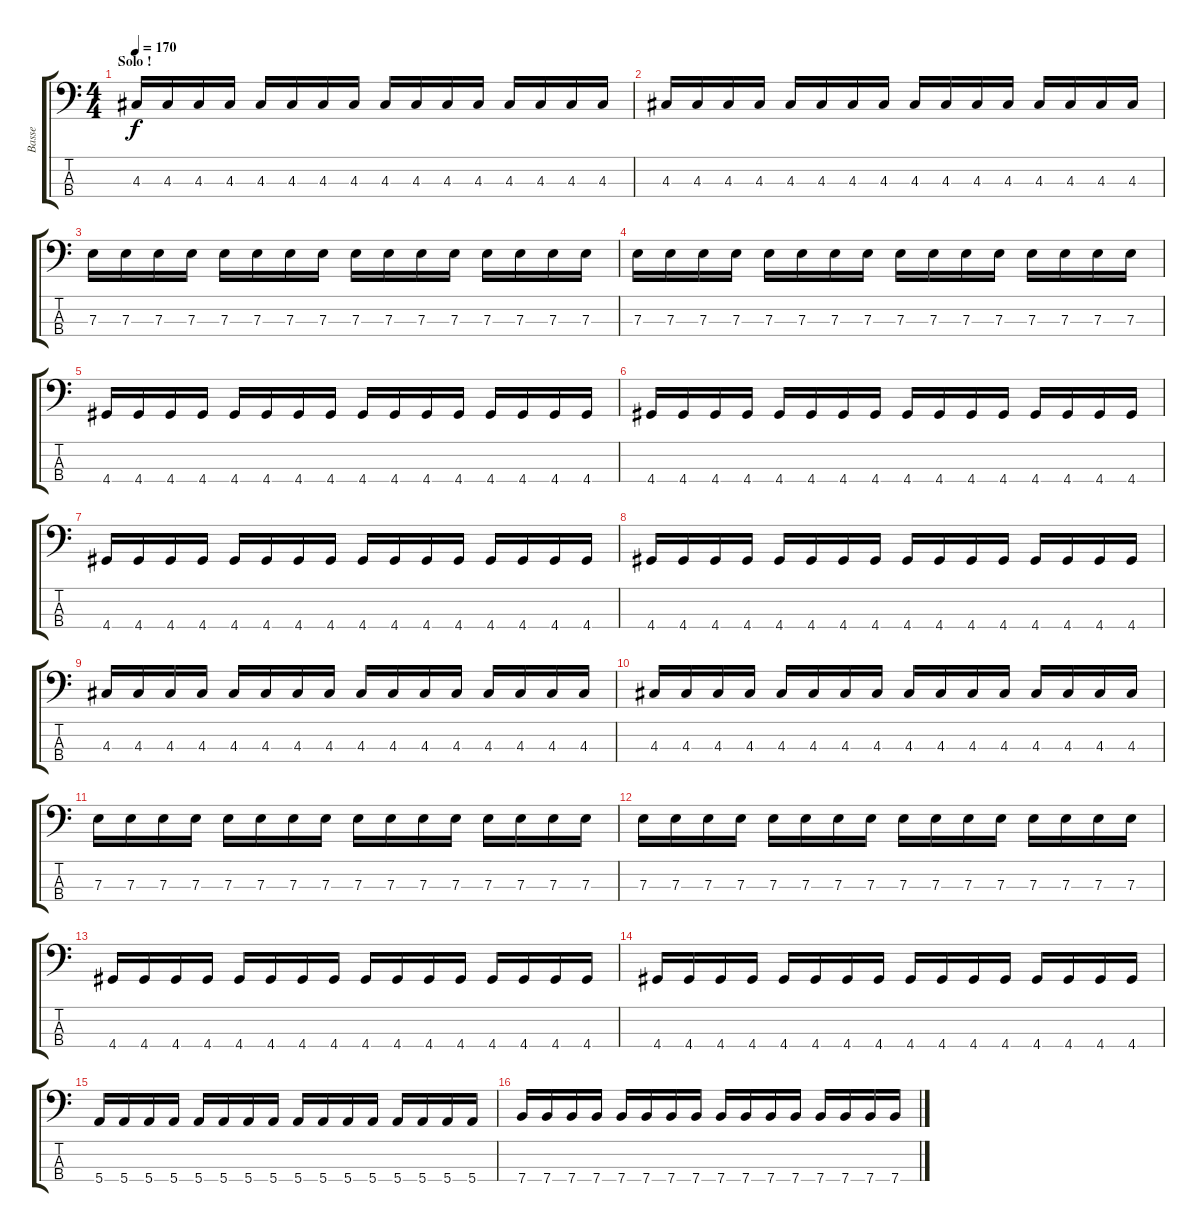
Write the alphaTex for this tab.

\track ("Basse" "Basse") {instrument electricbassfinger}
\staff {score tabs}
\tuning (G2 D2 A1 E1) {hide}
\ts (4 4)
\section ("" "Solo !")
\tempo 170
\clef f4
\ks c
4.3.16{dy f} 4.3.16 4.3.16 4.3.16 4.3.16 4.3.16 4.3.16 4.3.16 4.3.16 4.3.16 4.3.16 4.3.16 4.3.16 4.3.16 4.3.16 4.3.16 |
4.3.16 4.3.16 4.3.16 4.3.16 4.3.16 4.3.16 4.3.16 4.3.16 4.3.16 4.3.16 4.3.16 4.3.16 4.3.16 4.3.16 4.3.16 4.3.16 |
7.3.16 7.3.16 7.3.16 7.3.16 7.3.16 7.3.16 7.3.16 7.3.16 7.3.16 7.3.16 7.3.16 7.3.16 7.3.16 7.3.16 7.3.16 7.3.16 |
7.3.16 7.3.16 7.3.16 7.3.16 7.3.16 7.3.16 7.3.16 7.3.16 7.3.16 7.3.16 7.3.16 7.3.16 7.3.16 7.3.16 7.3.16 7.3.16 |
4.4.16 4.4.16 4.4.16 4.4.16 4.4.16 4.4.16 4.4.16 4.4.16 4.4.16 4.4.16 4.4.16 4.4.16 4.4.16 4.4.16 4.4.16 4.4.16 |
4.4.16 4.4.16 4.4.16 4.4.16 4.4.16 4.4.16 4.4.16 4.4.16 4.4.16 4.4.16 4.4.16 4.4.16 4.4.16 4.4.16 4.4.16 4.4.16 |
4.4.16 4.4.16 4.4.16 4.4.16 4.4.16 4.4.16 4.4.16 4.4.16 4.4.16 4.4.16 4.4.16 4.4.16 4.4.16 4.4.16 4.4.16 4.4.16 |
4.4.16 4.4.16 4.4.16 4.4.16 4.4.16 4.4.16 4.4.16 4.4.16 4.4.16 4.4.16 4.4.16 4.4.16 4.4.16 4.4.16 4.4.16 4.4.16 |
4.3.16 4.3.16 4.3.16 4.3.16 4.3.16 4.3.16 4.3.16 4.3.16 4.3.16 4.3.16 4.3.16 4.3.16 4.3.16 4.3.16 4.3.16 4.3.16 |
4.3.16 4.3.16 4.3.16 4.3.16 4.3.16 4.3.16 4.3.16 4.3.16 4.3.16 4.3.16 4.3.16 4.3.16 4.3.16 4.3.16 4.3.16 4.3.16 |
7.3.16 7.3.16 7.3.16 7.3.16 7.3.16 7.3.16 7.3.16 7.3.16 7.3.16 7.3.16 7.3.16 7.3.16 7.3.16 7.3.16 7.3.16 7.3.16 |
7.3.16 7.3.16 7.3.16 7.3.16 7.3.16 7.3.16 7.3.16 7.3.16 7.3.16 7.3.16 7.3.16 7.3.16 7.3.16 7.3.16 7.3.16 7.3.16 |
4.4.16 4.4.16 4.4.16 4.4.16 4.4.16 4.4.16 4.4.16 4.4.16 4.4.16 4.4.16 4.4.16 4.4.16 4.4.16 4.4.16 4.4.16 4.4.16 |
4.4.16 4.4.16 4.4.16 4.4.16 4.4.16 4.4.16 4.4.16 4.4.16 4.4.16 4.4.16 4.4.16 4.4.16 4.4.16 4.4.16 4.4.16 4.4.16 |
5.4.16 5.4.16 5.4.16 5.4.16 5.4.16 5.4.16 5.4.16 5.4.16 5.4.16 5.4.16 5.4.16 5.4.16 5.4.16 5.4.16 5.4.16 5.4.16 |
7.4.16 7.4.16 7.4.16 7.4.16 7.4.16 7.4.16 7.4.16 7.4.16 7.4.16 7.4.16 7.4.16 7.4.16 7.4.16 7.4.16 7.4.16 7.4.16
